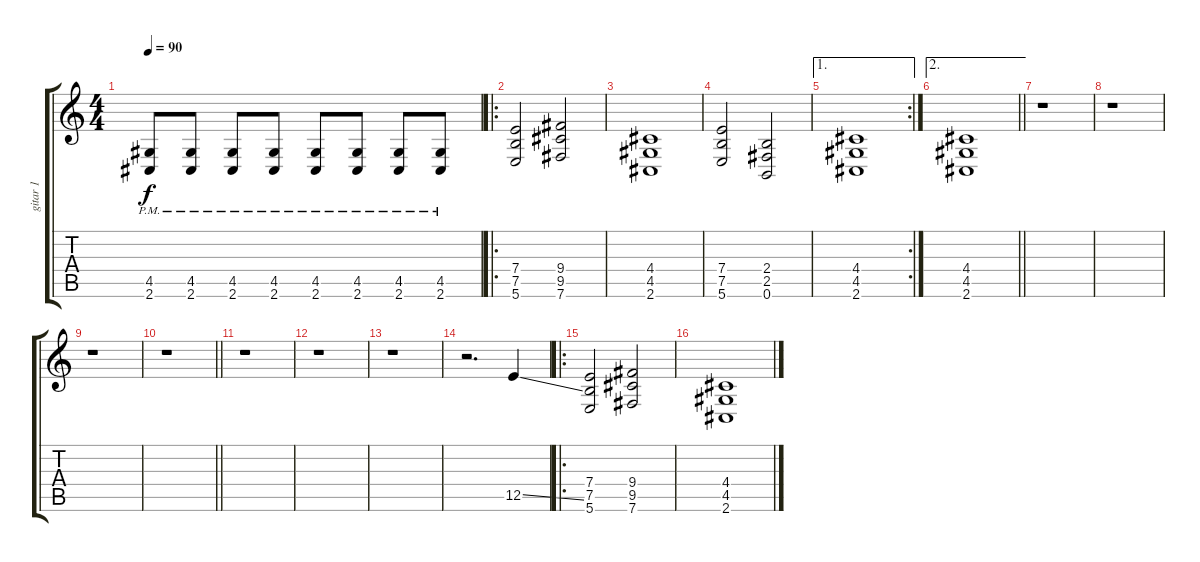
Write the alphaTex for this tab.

\track ("gitar 1" "gitar 1") {instrument overdrivenguitar}
\staff {score tabs}
\tuning (B3 Gb3 D3 A2 E2 B1) {hide}
\ts (4 4)
\tempo 90
\clef g2
\ks c
(4.5{pm} 2.6{pm}).8{dy f} (4.5{pm} 2.6{pm}).8 (4.5{pm} 2.6{pm}).8 (4.5{pm} 2.6{pm}).8 (4.5{pm} 2.6{pm}).8 (4.5{pm} 2.6{pm}).8 (4.5{pm} 2.6{pm}).8 (4.5{pm} 2.6{pm}).8 |
\ro
(7.4 7.5 5.6).2 (9.4 9.5 7.6).2 |
(4.4 4.5 2.6).1 |
(7.4 7.5 5.6).2 (2.4 2.5 0.6).2 |
\ae 1
\rc 2
(4.4 4.5 2.6).1 |
\ae 2
\barLineRight lightlight
(4.4 4.5 2.6).1 |
r.1 |
r.1 |
r.1 |
\barLineRight lightlight
r.1 |
r.1 |
r.1 |
r.1 |
r.2{d} 12.5{ss}.4 |
\ro
(7.4 7.5 5.6).2 (9.4 9.5 7.6).2 |
(4.4 4.5 2.6).1
